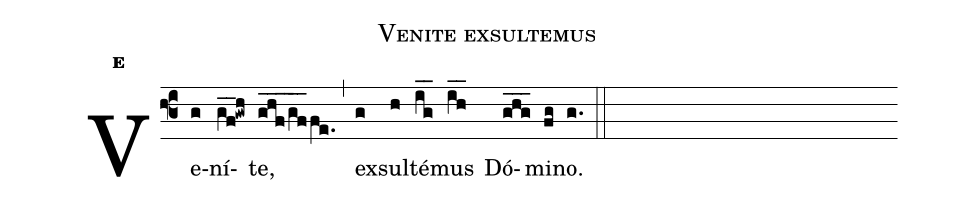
name:Venite exsultemus;
office-part:Antiphona;
mode:e;
%%
initial-style: 1;
name: Venite exsultemus;
book: Liber Hymnarius p. 179;
occasion: Tempore Per Annum in Dominicis;
office-part: Ad Invitatorium;
user-notes: ;
commentary: ;
annotation: E;
centering-scheme: english;
fontsize: 12;
font: OFLSortsMillGoudy;
height: 11;
width: 4.5;
%%
(f3)Ve(g)ní(g_f_!gwh)te, (g_h_f_/g_f_/fe.) (,) ex(g)sul(h)té(i_g_)mus(i_h_) Dó(g_h_g_)mi(fg)no.(g.) (::)
